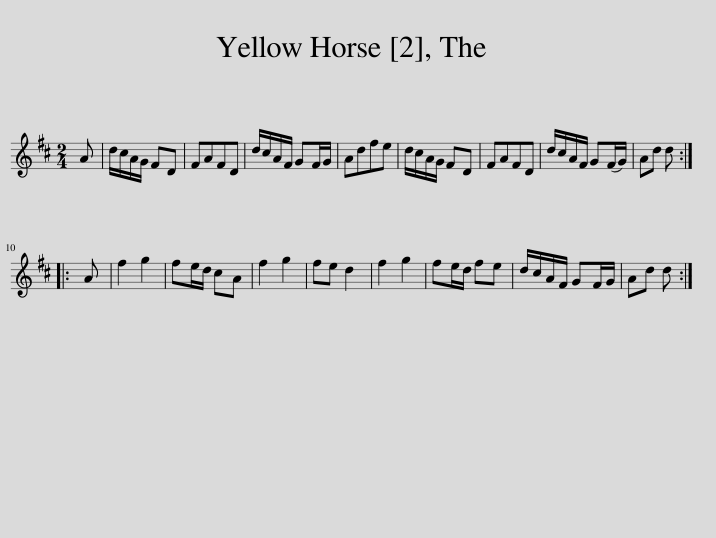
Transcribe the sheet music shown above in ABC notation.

X:1
L:1/8
M:2/4
I:linebreak $
K:D
V:1 treble
V:1
 A | d/c/A/G/ FD | FAFD | d/c/A/F/ GF/G/ | Adfe | %5
 d/c/A/G/ FD | FAFD | d/c/A/F/ G(F/G/) | Ad d ::$ A | %10
 f2 g2 | fe/d/ cA | f2 g2 | fe d2 | f2 g2 | %15
 fe/d/ fe | d/c/A/F/ GF/G/ | Ad d :| %18
